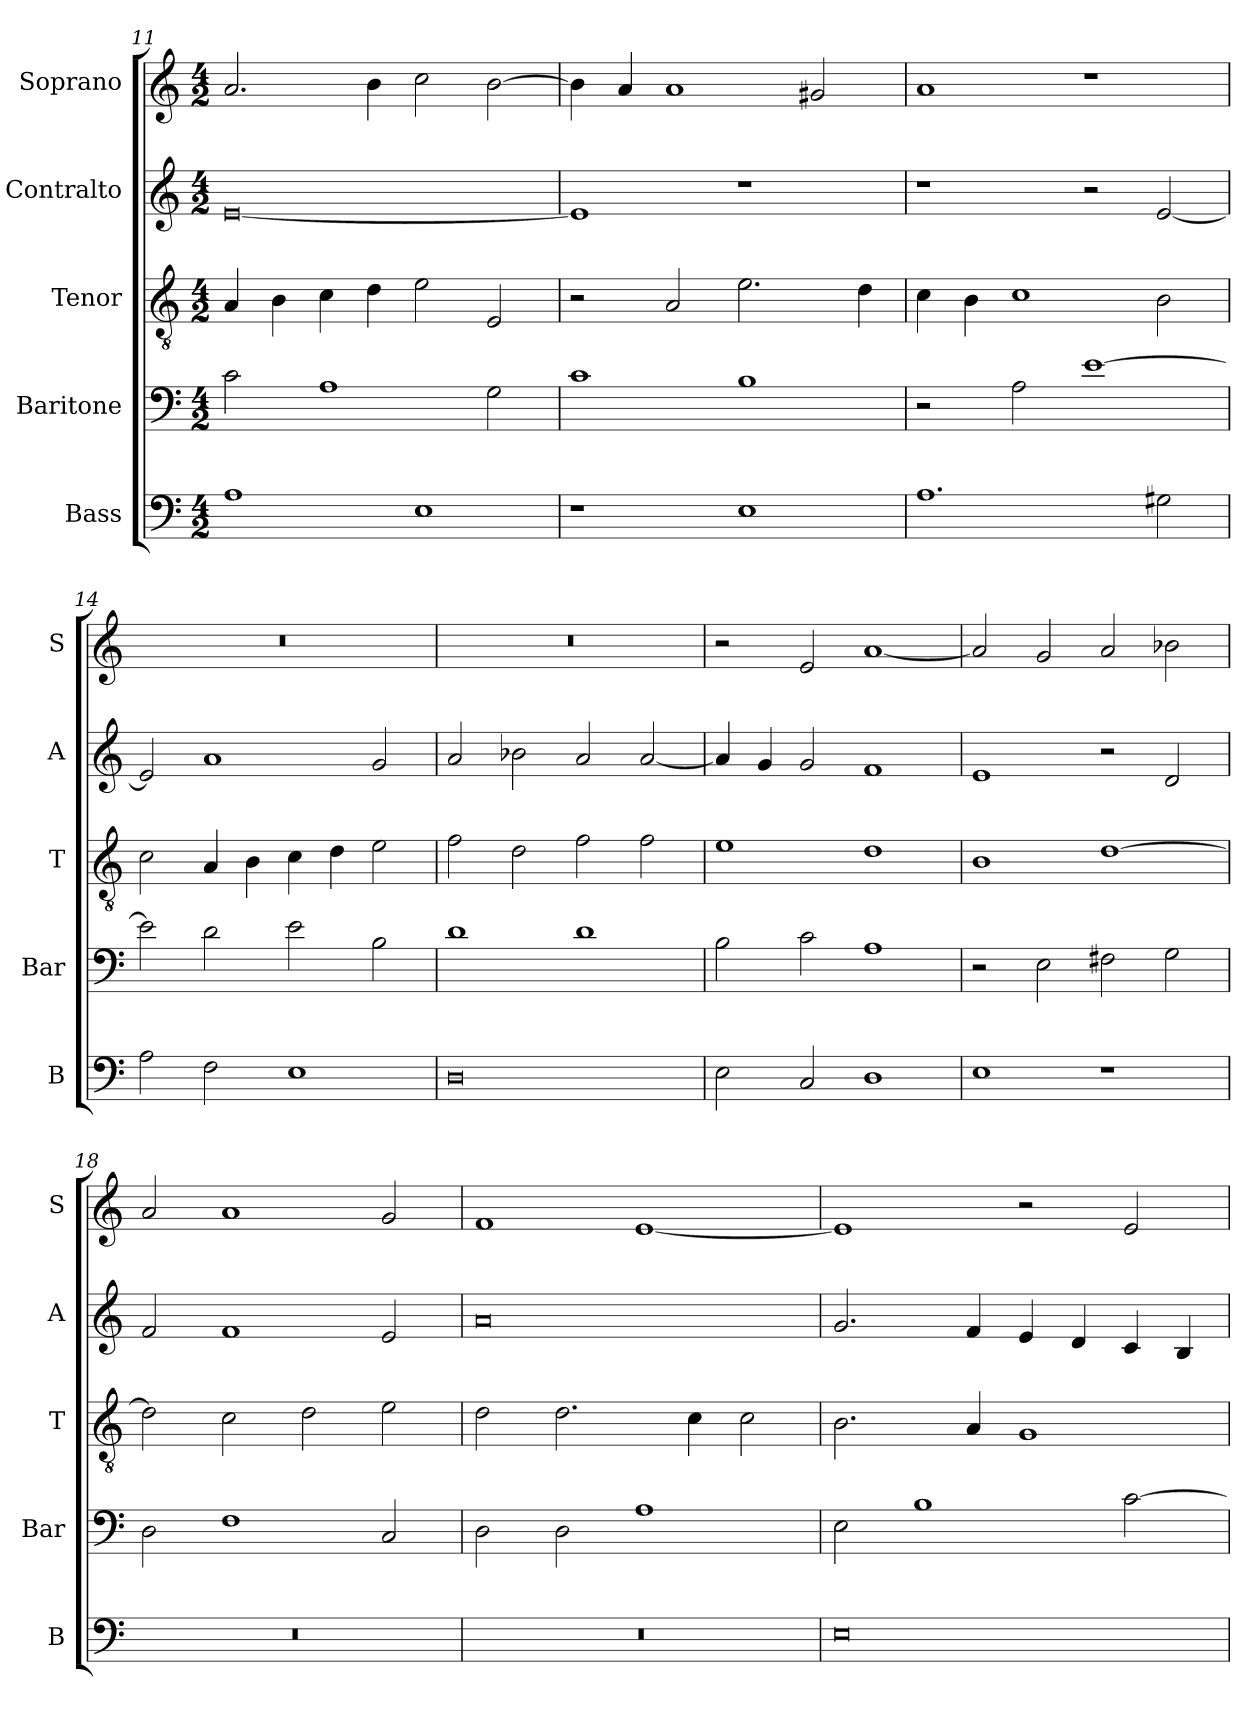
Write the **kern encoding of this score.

**kern	**kern	**kern	**kern	**kern
*part5	*part4	*part3	*part2	*part1
*staff5	*staff4	*staff3	*staff2	*staff1
*I"Bass	*I"Baritone	*I"Tenor	*I"Contralto	*I"Soprano
*I'B	*I'Bar	*I'T	*I'A	*I'S
*clefF4	*clefF4	*clefGv2	*clefG2	*clefG2
*k[]	*k[]	*k[]	*k[]	*k[]
*A:aeo	*A:aeo	*A:aeo	*A:aeo	*A:aeo
*M4/2	*M4/2	*M4/2	*M4/2	*M4/2
=11	=11	=11	=11	=11
1A	2c	4A	[0e	2.a
.	.	4B	.	.
.	1A	4c	.	.
.	.	4d	.	4b
1E	.	2e	.	2cc
.	2G	2E	.	[2b
=12	=12	=12	=12	=12
1r	1c	2r	1e]	4b]
.	.	.	.	4a
.	.	2A	.	1a
1E	1B	2.e	1r	.
.	.	.	.	2g#X
.	.	4d	.	.
=13	=13	=13	=13	=13
1.A	2r	4c	1r	1a
.	.	4B	.	.
.	2A	1c	.	.
.	[1e	.	2r	1r
2G#X	.	2B	[2e	.
=14	=14	=14	=14	=14
2A	2e]	2c	2e]	0r
2F	2d	4A	1a	.
.	.	4B	.	.
1E	2e	4c	.	.
.	.	4d	.	.
.	2B	2e	2g	.
=15	=15	=15	=15	=15
0D	1d	2f	2a	0r
.	.	2d	2b-X	.
.	1d	2f	2a	.
.	.	2f	[2a	.
=16	=16	=16	=16	=16
2E	2B	1e	4a]	2r
.	.	.	4g	.
2C	2c	.	2g	2e
1D	1A	1d	1f	[1a
=17	=17	=17	=17	=17
1E	2r	1B	1e	2a]
.	2E	.	.	2g
1r	2F#X	[1d	2r	2a
.	2G	.	2d	2b-X
=18	=18	=18	=18	=18
0r	2D	2d]	2f	2a
.	1F	2c	1f	1a
.	.	2d	.	.
.	2C	2e	2e	2g
=19	=19	=19	=19	=19
0r	2D	2d	0a	1f
.	2D	2.d	.	.
.	1A	.	.	[1e
.	.	4c	.	.
.	.	2c	.	.
=20	=20	=20	=20	=20
0E	2E	2.B	2.g	1e]
.	1B	.	.	.
.	.	4A	4f	.
.	.	1G	4e	2r
.	.	.	4d	.
.	[2c	.	4c	2e
.	.	.	4B	.
=	=	=	=	=
*-	*-	*-	*-	*-
